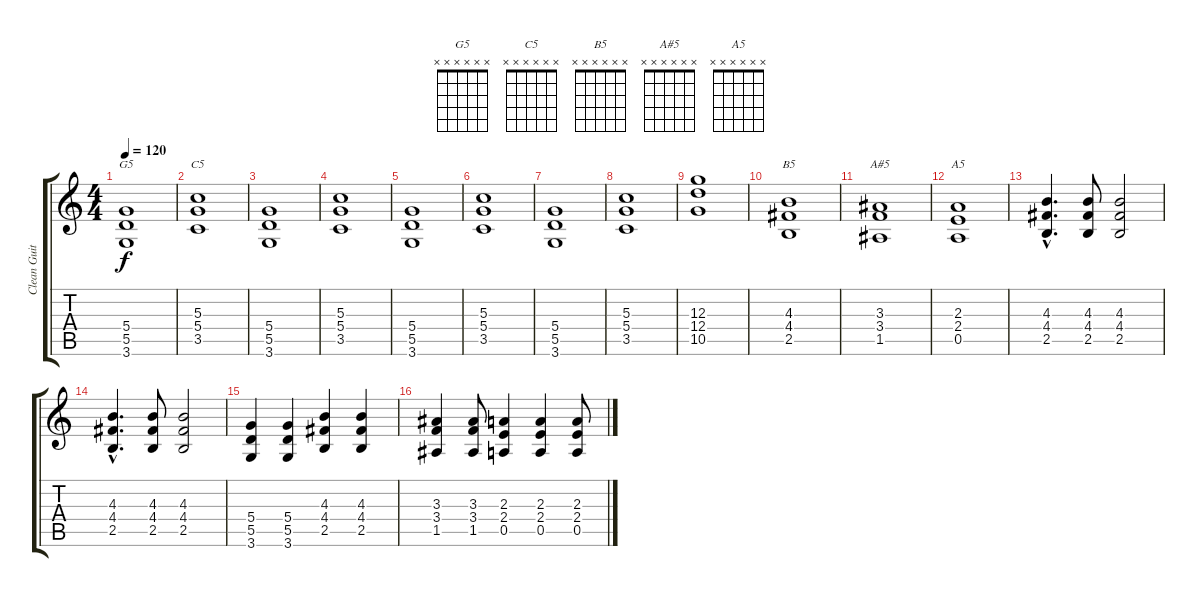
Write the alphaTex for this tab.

\track ("Clean Guitar" "Clean Guit") {instrument electricguitarclean}
\staff {score tabs}
\tuning (E4 B3 G3 D3 A2 E2) {hide}
\chord ("G5" x x x x x x) {firstfret 0}
\chord ("C5" x x x x x x) {firstfret 0}
\chord ("B5" x x x x x x) {firstfret 0}
\chord ("A#5" x x x x x x) {firstfret 0}
\chord ("A5" x x x x x x) {firstfret 0}
\ts (4 4)
\tempo 120
\clef g2
\ks c
(5.4 5.5 3.6).1{ch "G5" dy f} |
(5.3 5.4 3.5).1{ch "C5"} |
(5.4 5.5 3.6).1 |
(5.3 5.4 3.5).1 |
(5.4 5.5 3.6).1 |
(5.3 5.4 3.5).1 |
(5.4 5.5 3.6).1 |
(5.3 5.4 3.5).1 |
(12.3 12.4 10.5).1 |
(4.3 4.4 2.5).1{ch "B5"} |
(3.3 3.4 1.5).1{ch "A#5"} |
(2.3 2.4 0.5).1{ch "A5"} |
(4.3{hac} 4.4{hac} 2.5{hac}).4{d} (4.3 4.4 2.5).8 (4.3 4.4 2.5).2 |
(4.3{hac} 4.4{hac} 2.5{hac}).4{d} (4.3 4.4 2.5).8 (4.3 4.4 2.5).2 |
(5.4 5.5 3.6).4 (5.4 5.5 3.6).4 (4.3 4.4 2.5).4 (4.3 4.4 2.5).4 |
(3.3 3.4 1.5).4 (3.3 3.4 1.5).8 (2.3 2.4 0.5).4 (2.3 2.4 0.5).4 (2.3 2.4 0.5).8
